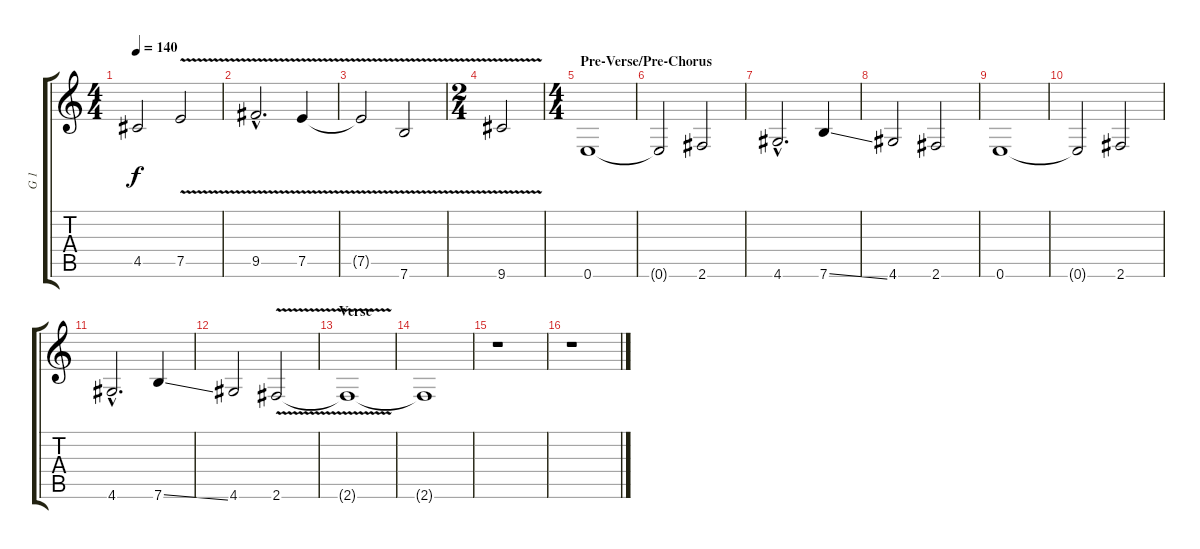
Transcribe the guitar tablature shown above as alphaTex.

\track ("G 1" "G 1") {instrument overdrivenguitar}
\staff {score tabs}
\tuning (E4 B3 G3 D3 A2 E2) {hide}
\ts (4 4)
\tempo 140
\clef g2
\ks c
4.5{t}.2{dy f} 7.5{v}.2 |
9.5{v hac}.2{d} 7.5{v}.4 |
7.5{t}.2 7.6{v}.2 |
\ts (2 4)
9.6{v}.2 |
\ts (4 4)
\section ("" "Pre-Verse/Pre-Chorus")
0.6.1 |
0.6{t}.2 2.6.2 |
4.6{hac}.2{d} 7.6{ss}.4 |
4.6.2 2.6.2 |
0.6.1 |
0.6{t}.2 2.6.2 |
4.6{hac}.2{d} 7.6{ss}.4 |
4.6.2 2.6{v}.2 |
\section ("" "Verse")
2.6{t}.1{volume 0} |
2.6{t}.1 |
r.1 |
r.1
